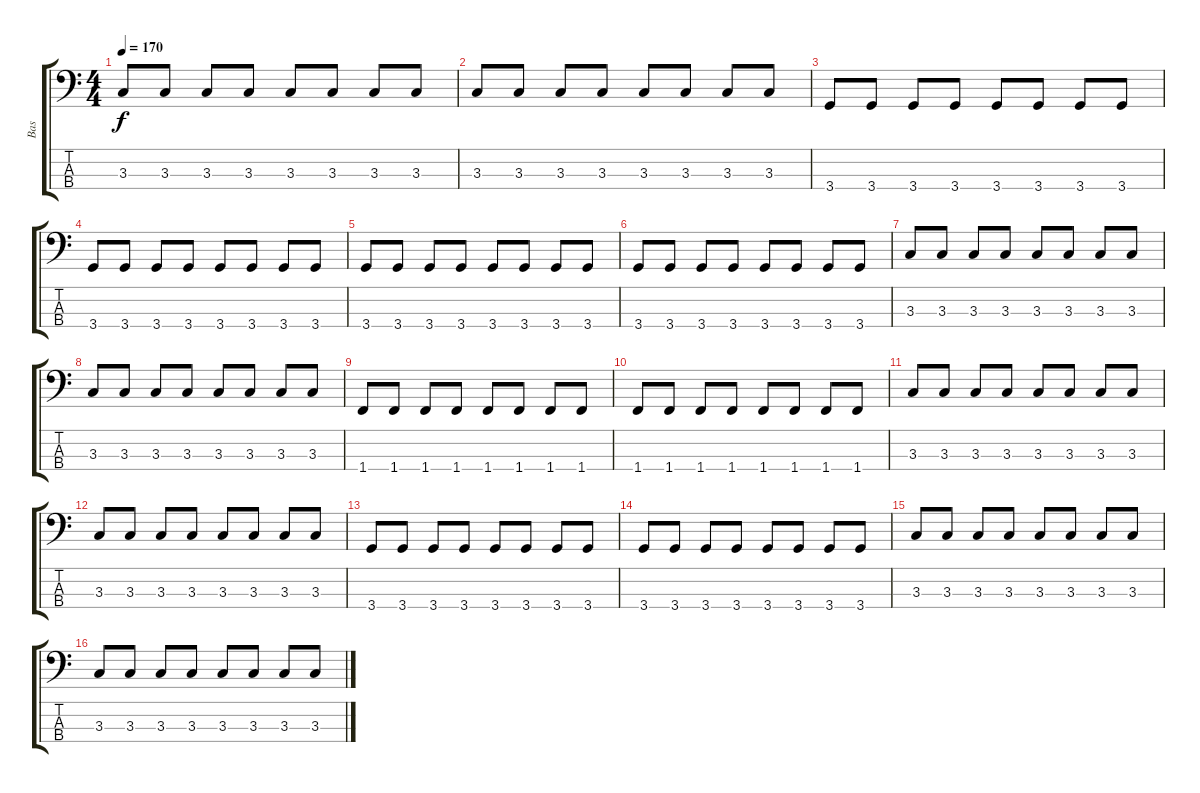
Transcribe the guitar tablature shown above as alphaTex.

\track ("Bas" "Bas") {instrument electricbassfinger}
\staff {score tabs}
\tuning (G2 D2 A1 E1) {hide}
\ts (4 4)
\tempo 170
\clef f4
\ks c
3.3.8{dy f} 3.3.8 3.3.8 3.3.8 3.3.8 3.3.8 3.3.8 3.3.8 |
3.3.8 3.3.8 3.3.8 3.3.8 3.3.8 3.3.8 3.3.8 3.3.8 |
3.4.8 3.4.8 3.4.8 3.4.8 3.4.8 3.4.8 3.4.8 3.4.8 |
3.4.8 3.4.8 3.4.8 3.4.8 3.4.8 3.4.8 3.4.8 3.4.8 |
3.4.8 3.4.8 3.4.8 3.4.8 3.4.8 3.4.8 3.4.8 3.4.8 |
3.4.8 3.4.8 3.4.8 3.4.8 3.4.8 3.4.8 3.4.8 3.4.8 |
3.3.8 3.3.8 3.3.8 3.3.8 3.3.8 3.3.8 3.3.8 3.3.8 |
3.3.8 3.3.8 3.3.8 3.3.8 3.3.8 3.3.8 3.3.8 3.3.8 |
1.4.8 1.4.8 1.4.8 1.4.8 1.4.8 1.4.8 1.4.8 1.4.8 |
1.4.8 1.4.8 1.4.8 1.4.8 1.4.8 1.4.8 1.4.8 1.4.8 |
3.3.8 3.3.8 3.3.8 3.3.8 3.3.8 3.3.8 3.3.8 3.3.8 |
3.3.8 3.3.8 3.3.8 3.3.8 3.3.8 3.3.8 3.3.8 3.3.8 |
3.4.8 3.4.8 3.4.8 3.4.8 3.4.8 3.4.8 3.4.8 3.4.8 |
3.4.8 3.4.8 3.4.8 3.4.8 3.4.8 3.4.8 3.4.8 3.4.8 |
3.3.8 3.3.8 3.3.8 3.3.8 3.3.8 3.3.8 3.3.8 3.3.8 |
3.3.8 3.3.8 3.3.8 3.3.8 3.3.8 3.3.8 3.3.8 3.3.8
